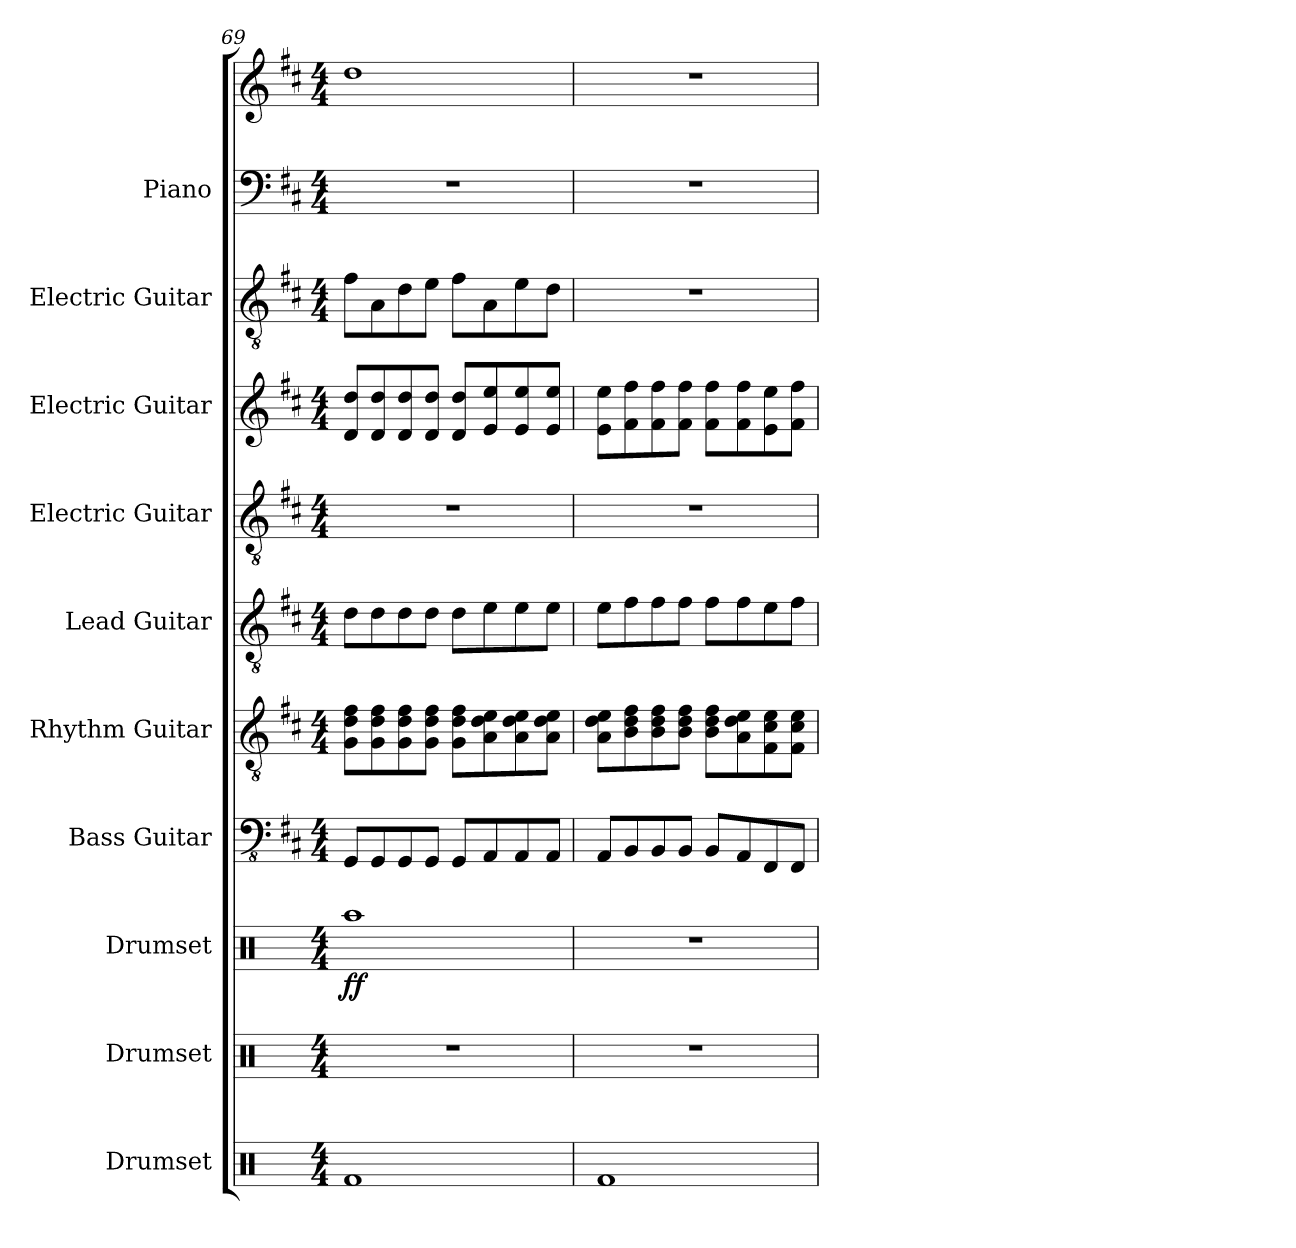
**kern	**kern	**kern	**dynam	**kern	**kern	**kern	**kern	**kern	**kern	**kern	**kern
*part10	*part9	*part8	*part8	*part7	*part6	*part5	*part4	*part3	*part2	*part1	*part1
*staff11	*staff10	*staff9	*staff9	*staff8	*staff7	*staff6	*staff5	*staff4	*staff3	*staff2	*staff1
*I"Drumset	*I"Drumset	*I"Drumset	*	*I"Bass Guitar	*I"Rhythm Guitar	*I"Lead Guitar	*I"Electric Guitar	*I"Electric Guitar	*I"Electric Guitar	*I"Piano	*
*I'Drs.	*I'Drs.	*I'Drs.	*	*I'B. Gtr.	*I'R. Gtr.	*I'L. Gtr.	*I'El. Guit.	*I'El. Guit.	*I'El. Guit.	*I'Pno.	*
*clefX	*clefX	*clefX	*	*clefFv4	*clefGv2	*clefGv2	*clefGv2	*clefG2	*clefGv2	*clefF4	*clefG2
*k[]	*k[]	*k[]	*	*k[f#c#]	*k[f#c#]	*k[f#c#]	*k[f#c#]	*k[f#c#]	*k[f#c#]	*k[f#c#]	*k[f#c#]
*M4/4	*M4/4	*M4/4	*	*M4/4	*M4/4	*M4/4	*M4/4	*M4/4	*M4/4	*M4/4	*M4/4
=69	=69	=69	=69	=69	=69	=69	=69	=69	=69	=69	=69
!	!	!	!LO:DY:b	!	!	!	!	!	!	!	!
1Rf	1r	1Raa	ff	8GGG/L	8G\ 8d\ 8f#\L	8d\L	1r	8d/ 8dd/L	8f#\L	1r	1dd
.	.	.	.	8GGG/	8G\ 8d\ 8f#\	8d\	.	8d/ 8dd/	8A\	.	.
.	.	.	.	8GGG/	8G\ 8d\ 8f#\	8d\	.	8d/ 8dd/	8d\	.	.
.	.	.	.	8GGG/J	8G\ 8d\ 8f#\J	8d\J	.	8d/ 8dd/J	8e\J	.	.
.	.	.	.	8GGG/L	8G\ 8d\ 8f#\L	8d\L	.	8d/ 8dd/L	8f#\L	.	.
.	.	.	.	8AAA/	8A\ 8d\ 8e\	8e\	.	8e/ 8ee/	8A\	.	.
.	.	.	.	8AAA/	8A\ 8d\ 8e\	8e\	.	8e/ 8ee/	8e\	.	.
.	.	.	.	8AAA/J	8A\ 8d\ 8e\J	8e\J	.	8e/ 8ee/J	8d\J	.	.
=70	=70	=70	=70	=70	=70	=70	=70	=70	=70	=70	=70
1Rf	1r	1r	.	8AAA/L	8A\ 8d\ 8e\L	8e\L	1r	8e\ 8ee\L	1r	1r	1r
.	.	.	.	8BBB/	8B\ 8d\ 8f#\	8f#\	.	8f#\ 8ff#\	.	.	.
.	.	.	.	8BBB/	8B\ 8d\ 8f#\	8f#\	.	8f#\ 8ff#\	.	.	.
.	.	.	.	8BBB/J	8B\ 8d\ 8f#\J	8f#\J	.	8f#\ 8ff#\J	.	.	.
.	.	.	.	8BBB/L	8B\ 8d\ 8f#\L	8f#\L	.	8f#\ 8ff#\L	.	.	.
.	.	.	.	8AAA/	8A\ 8d\ 8e\	8f#\	.	8f#\ 8ff#\	.	.	.
.	.	.	.	8FFF#/	8F#\ 8c#\ 8e\	8e\	.	8e\ 8ee\	.	.	.
.	.	.	.	8FFF#/J	8F#\ 8c#\ 8e\J	8f#\J	.	8f#\ 8ff#\J	.	.	.
=	=	=	=	=	=	=	=	=	=	=	=
*-	*-	*-	*-	*-	*-	*-	*-	*-	*-	*-	*-
